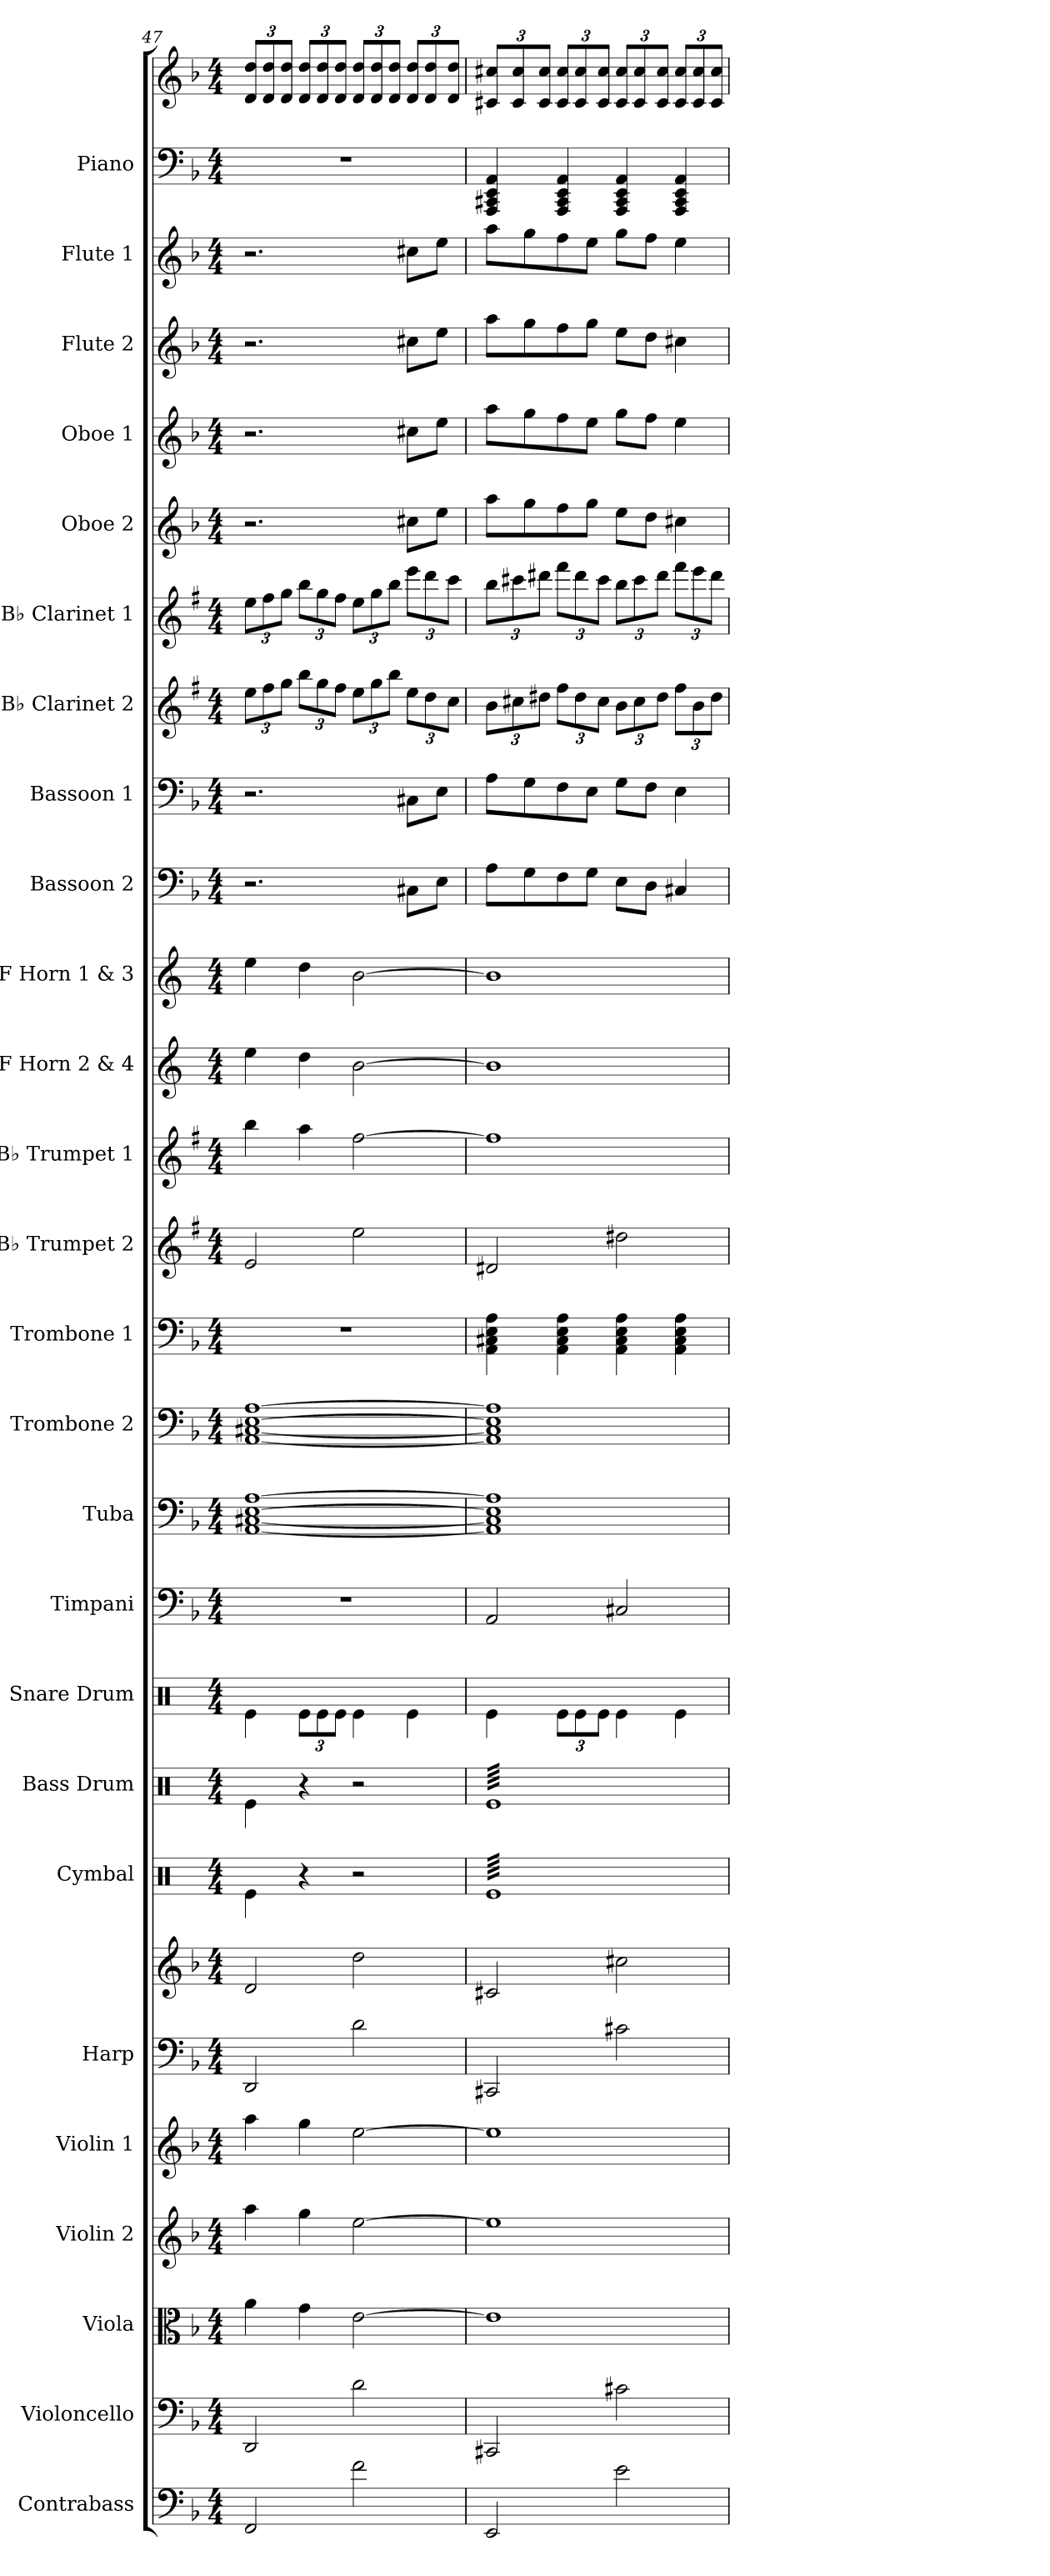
**kern	**kern	**kern	**kern	**kern	**kern	**kern	**kern	**kern	**kern	**kern	**kern	**kern	**kern	**kern	**kern	**kern	**kern	**kern	**kern	**kern	**kern	**kern	**kern	**kern	**kern	**kern	**kern
*part26	*part25	*part24	*part23	*part22	*part21	*part21	*part20	*part19	*part18	*part17	*part16	*part15	*part14	*part13	*part12	*part11	*part10	*part9	*part8	*part7	*part6	*part5	*part4	*part3	*part2	*part1	*part1
*staff28	*staff27	*staff26	*staff25	*staff24	*staff23	*staff22	*staff21	*staff20	*staff19	*staff18	*staff17	*staff16	*staff15	*staff14	*staff13	*staff12	*staff11	*staff10	*staff9	*staff8	*staff7	*staff6	*staff5	*staff4	*staff3	*staff2	*staff1
*I"Contrabass	*I"Violoncello	*I"Viola	*I"Violin 2	*I"Violin 1	*I"Harp	*	*I"Cymbal	*I"Bass Drum	*I"Snare Drum	*I"Timpani	*I"Tuba	*I"Trombone 2	*I"Trombone 1	*I"B♭ Trumpet 2	*I"B♭ Trumpet 1	*I"F Horn 2 &amp; 4	*I"F Horn 1 &amp; 3	*I"Bassoon 2	*I"Bassoon 1	*I"B♭ Clarinet 2	*I"B♭ Clarinet 1	*I"Oboe 2	*I"Oboe 1	*I"Flute 2	*I"Flute 1	*I"Piano	*
*I'Cb.	*I'Vc.	*I'Vla.	*I'Vln. 2	*I'Vln. 1	*I'Hrp.	*	*I'Cym.	*I'B. Dr.	*I'Sn. Dr.	*I'Timp.	*I'Tba.	*I'Tbn. 2	*I'Tbn. 1	*I'B♭ Tpt. 2	*I'B♭ Tpt. 1	*I'F Hn. 2 4	*I'F Hn. 1 3	*I'Bsn. 2	*I'Bsn. 1	*I'B♭ Cl. 2	*I'B♭ Cl. 1	*I'Ob. 2	*I'Ob. 1	*I'Fl. 2	*I'Fl. 1	*I'Pno.	*
*clefF4	*clefF4	*clefC3	*clefG2	*clefG2	*clefF4	*clefG2	*clefX	*clefX	*clefX	*clefF4	*clefF4	*clefF4	*clefF4	*clefG2	*clefG2	*clefG2	*clefG2	*clefF4	*clefF4	*clefG2	*clefG2	*clefG2	*clefG2	*clefG2	*clefG2	*clefF4	*clefG2
*ITrd7c12	*	*	*	*	*	*	*	*	*	*	*	*	*	*ITrd1c2	*ITrd1c2	*ITrd4c7	*ITrd4c7	*	*	*ITrd1c2	*ITrd1c2	*	*	*	*	*	*
*k[b-]	*k[b-]	*k[b-]	*k[b-]	*k[b-]	*k[b-]	*k[b-]	*k[]	*k[]	*k[]	*k[b-]	*k[b-]	*k[b-]	*k[b-]	*k[b-]	*k[b-]	*k[b-]	*k[b-]	*k[b-]	*k[b-]	*k[b-]	*k[b-]	*k[b-]	*k[b-]	*k[b-]	*k[b-]	*k[b-]	*k[b-]
*M4/4	*M4/4	*M4/4	*M4/4	*M4/4	*M4/4	*M4/4	*M4/4	*M4/4	*M4/4	*M4/4	*M4/4	*M4/4	*M4/4	*M4/4	*M4/4	*M4/4	*M4/4	*M4/4	*M4/4	*M4/4	*M4/4	*M4/4	*M4/4	*M4/4	*M4/4	*M4/4	*M4/4
*	*	*	*	*	*	*	*	*	*	*	*	*	*	*	*	*	*	*	*	*Xbrackettup	*Xbrackettup	*	*	*	*	*	*Xbrackettup
=47	=47	=47	=47	=47	=47	=47	=47	=47	=47	=47	=47	=47	=47	=47	=47	=47	=47	=47	=47	=47	=47	=47	=47	=47	=47	=47	=47
2FFF/	2DD/	4a\	4aa\	4aa\	2DD/	2d/	4Re\	4Re\	4Re\	1r	[1AA [1C#X [1E [1A	[1AA [1C#X [1E [1A	1r	2d/	4aa\	4a\	4a\	2.r	2.r	12dd\L	12dd\L	2.r	2.r	2.r	2.r	1r	12d/ 12dd/L
.	.	.	.	.	.	.	.	.	.	.	.	.	.	.	.	.	.	.	.	12ee\	12ee\	.	.	.	.	.	12d/ 12dd/
.	.	.	.	.	.	.	.	.	.	.	.	.	.	.	.	.	.	.	.	12ff\J	12ff\J	.	.	.	.	.	12d/ 12dd/J
*	*	*	*	*	*	*	*	*	*Xbrackettup	*	*	*	*	*	*	*	*	*	*	*	*	*	*	*	*	*	*
.	.	4g\	4gg\	4gg\	.	.	4r	4r	12Re\L	.	.	.	.	.	4gg\	4g\	4g\	.	.	12aa\L	12aa\L	.	.	.	.	.	12d/ 12dd/L
.	.	.	.	.	.	.	.	.	12Re\	.	.	.	.	.	.	.	.	.	.	12ff\	12ff\	.	.	.	.	.	12d/ 12dd/
.	.	.	.	.	.	.	.	.	12Re\J	.	.	.	.	.	.	.	.	.	.	12ee\J	12ee\J	.	.	.	.	.	12d/ 12dd/J
2F\	2d\	[2e\	[2ee\	[2ee\	2d\	2dd\	2r	2r	4Re\	.	.	.	.	2dd\	[2ee\	[2e\	[2e\	.	.	12dd\L	12dd\L	.	.	.	.	.	12d/ 12dd/L
.	.	.	.	.	.	.	.	.	.	.	.	.	.	.	.	.	.	.	.	12ff\	12ff\	.	.	.	.	.	12d/ 12dd/
.	.	.	.	.	.	.	.	.	.	.	.	.	.	.	.	.	.	.	.	12aa\J	12aa\J	.	.	.	.	.	12d/ 12dd/J
.	.	.	.	.	.	.	.	.	4Re\	.	.	.	.	.	.	.	.	8C#X\L	8C#X\L	12dd\L	12ddd\L	8cc#X\L	8cc#X\L	8cc#X\L	8cc#X\L	.	12d/ 12dd/L
.	.	.	.	.	.	.	.	.	.	.	.	.	.	.	.	.	.	.	.	12cc\	12ccc\	.	.	.	.	.	12d/ 12dd/
.	.	.	.	.	.	.	.	.	.	.	.	.	.	.	.	.	.	8E\J	8E\J	.	.	8ee\J	8ee\J	8ee\J	8ee\J	.	.
.	.	.	.	.	.	.	.	.	.	.	.	.	.	.	.	.	.	.	.	12b-\J	12bb-\J	.	.	.	.	.	12d/ 12dd/J
=48	=48	=48	=48	=48	=48	=48	=48	=48	=48	=48	=48	=48	=48	=48	=48	=48	=48	=48	=48	=48	=48	=48	=48	=48	=48	=48	=48
*	*	*	*	*	*	*	*tremolo	*	*	*	*	*	*	*	*	*	*	*	*	*	*	*	*	*	*	*	*
*	*	*	*	*	*	*	*	*tremolo	*	*	*	*	*	*	*	*	*	*	*	*	*	*	*	*	*	*	*
2EEE/	2CC#X/	1e]	1ee]	1ee]	2CC#X/	2c#X/	64ReLLLL	64ReLLLL	4Re\	2AA/	1AA] 1C#] 1E] 1A]	1AA] 1C#] 1E] 1A]	4AA\ 4C#X\ 4E\ 4A\	2c#X/	1ee]	1e]	1e]	8A\L	8A\L	12a\L	12aa\L	8aa\L	8aa\L	8aa\L	8aa\L	4AAA/ 4CC#X/ 4EE/ 4AA/	12c#X/ 12cc#X/L
.	.	.	.	.	.	.	64Re	64Re	.	.	.	.	.	.	.	.	.	.	.	.	.	.	.	.	.	.	.
.	.	.	.	.	.	.	64Re	64Re	.	.	.	.	.	.	.	.	.	.	.	.	.	.	.	.	.	.	.
.	.	.	.	.	.	.	64Re	64Re	.	.	.	.	.	.	.	.	.	.	.	.	.	.	.	.	.	.	.
.	.	.	.	.	.	.	64Re	64Re	.	.	.	.	.	.	.	.	.	.	.	.	.	.	.	.	.	.	.
.	.	.	.	.	.	.	64Re	64Re	.	.	.	.	.	.	.	.	.	.	.	.	.	.	.	.	.	.	.
.	.	.	.	.	.	.	.	.	.	.	.	.	.	.	.	.	.	.	.	12bn\	12bbn\	.	.	.	.	.	12c#/ 12cc#/
.	.	.	.	.	.	.	64Re	64Re	.	.	.	.	.	.	.	.	.	.	.	.	.	.	.	.	.	.	.
.	.	.	.	.	.	.	64Re	64Re	.	.	.	.	.	.	.	.	.	.	.	.	.	.	.	.	.	.	.
.	.	.	.	.	.	.	64Re	64Re	.	.	.	.	.	.	.	.	.	8G\	8G\	.	.	8gg\	8gg\	8gg\	8gg\	.	.
.	.	.	.	.	.	.	64Re	64Re	.	.	.	.	.	.	.	.	.	.	.	.	.	.	.	.	.	.	.
.	.	.	.	.	.	.	64Re	64Re	.	.	.	.	.	.	.	.	.	.	.	.	.	.	.	.	.	.	.
.	.	.	.	.	.	.	.	.	.	.	.	.	.	.	.	.	.	.	.	12cc#X\J	12ccc#X\J	.	.	.	.	.	12c#/ 12cc#/J
.	.	.	.	.	.	.	64Re	64Re	.	.	.	.	.	.	.	.	.	.	.	.	.	.	.	.	.	.	.
.	.	.	.	.	.	.	64Re	64Re	.	.	.	.	.	.	.	.	.	.	.	.	.	.	.	.	.	.	.
.	.	.	.	.	.	.	64Re	64Re	.	.	.	.	.	.	.	.	.	.	.	.	.	.	.	.	.	.	.
.	.	.	.	.	.	.	64Re	64Re	.	.	.	.	.	.	.	.	.	.	.	.	.	.	.	.	.	.	.
.	.	.	.	.	.	.	64Re	64Re	.	.	.	.	.	.	.	.	.	.	.	.	.	.	.	.	.	.	.
.	.	.	.	.	.	.	64Re	64Re	12Re\L	.	.	.	4AA\ 4C#\ 4E\ 4A\	.	.	.	.	8F\	8F\	12ee\L	12eee\L	8ff\	8ff\	8ff\	8ff\	4AAA/ 4CC#/ 4EE/ 4AA/	12c#/ 12cc#/L
.	.	.	.	.	.	.	64Re	64Re	.	.	.	.	.	.	.	.	.	.	.	.	.	.	.	.	.	.	.
.	.	.	.	.	.	.	64Re	64Re	.	.	.	.	.	.	.	.	.	.	.	.	.	.	.	.	.	.	.
.	.	.	.	.	.	.	64Re	64Re	.	.	.	.	.	.	.	.	.	.	.	.	.	.	.	.	.	.	.
.	.	.	.	.	.	.	64Re	64Re	.	.	.	.	.	.	.	.	.	.	.	.	.	.	.	.	.	.	.
.	.	.	.	.	.	.	64Re	64Re	.	.	.	.	.	.	.	.	.	.	.	.	.	.	.	.	.	.	.
.	.	.	.	.	.	.	.	.	12Re\	.	.	.	.	.	.	.	.	.	.	12cc#\	12ccc#\	.	.	.	.	.	12c#/ 12cc#/
.	.	.	.	.	.	.	64Re	64Re	.	.	.	.	.	.	.	.	.	.	.	.	.	.	.	.	.	.	.
.	.	.	.	.	.	.	64Re	64Re	.	.	.	.	.	.	.	.	.	.	.	.	.	.	.	.	.	.	.
.	.	.	.	.	.	.	64Re	64Re	.	.	.	.	.	.	.	.	.	8G\J	8E\J	.	.	8gg\J	8ee\J	8gg\J	8ee\J	.	.
.	.	.	.	.	.	.	64Re	64Re	.	.	.	.	.	.	.	.	.	.	.	.	.	.	.	.	.	.	.
.	.	.	.	.	.	.	64Re	64Re	.	.	.	.	.	.	.	.	.	.	.	.	.	.	.	.	.	.	.
.	.	.	.	.	.	.	.	.	12Re\J	.	.	.	.	.	.	.	.	.	.	12b\J	12bb\J	.	.	.	.	.	12c#/ 12cc#/J
.	.	.	.	.	.	.	64Re	64Re	.	.	.	.	.	.	.	.	.	.	.	.	.	.	.	.	.	.	.
.	.	.	.	.	.	.	64Re	64Re	.	.	.	.	.	.	.	.	.	.	.	.	.	.	.	.	.	.	.
.	.	.	.	.	.	.	64Re	64Re	.	.	.	.	.	.	.	.	.	.	.	.	.	.	.	.	.	.	.
.	.	.	.	.	.	.	64Re	64Re	.	.	.	.	.	.	.	.	.	.	.	.	.	.	.	.	.	.	.
.	.	.	.	.	.	.	64Re	64Re	.	.	.	.	.	.	.	.	.	.	.	.	.	.	.	.	.	.	.
2E\	2c#X\	.	.	.	2c#X\	2cc#X\	64Re	64Re	4Re\	2C#X/	.	.	4AA\ 4C#\ 4E\ 4A\	2cc#X\	.	.	.	8E\L	8G\L	12a\L	12aa\L	8ee\L	8gg\L	8ee\L	8gg\L	4AAA/ 4CC#/ 4EE/ 4AA/	12c#/ 12cc#/L
.	.	.	.	.	.	.	64Re	64Re	.	.	.	.	.	.	.	.	.	.	.	.	.	.	.	.	.	.	.
.	.	.	.	.	.	.	64Re	64Re	.	.	.	.	.	.	.	.	.	.	.	.	.	.	.	.	.	.	.
.	.	.	.	.	.	.	64Re	64Re	.	.	.	.	.	.	.	.	.	.	.	.	.	.	.	.	.	.	.
.	.	.	.	.	.	.	64Re	64Re	.	.	.	.	.	.	.	.	.	.	.	.	.	.	.	.	.	.	.
.	.	.	.	.	.	.	64Re	64Re	.	.	.	.	.	.	.	.	.	.	.	.	.	.	.	.	.	.	.
.	.	.	.	.	.	.	.	.	.	.	.	.	.	.	.	.	.	.	.	12b\	12bb\	.	.	.	.	.	12c#/ 12cc#/
.	.	.	.	.	.	.	64Re	64Re	.	.	.	.	.	.	.	.	.	.	.	.	.	.	.	.	.	.	.
.	.	.	.	.	.	.	64Re	64Re	.	.	.	.	.	.	.	.	.	.	.	.	.	.	.	.	.	.	.
.	.	.	.	.	.	.	64Re	64Re	.	.	.	.	.	.	.	.	.	8D\J	8F\J	.	.	8dd\J	8ff\J	8dd\J	8ff\J	.	.
.	.	.	.	.	.	.	64Re	64Re	.	.	.	.	.	.	.	.	.	.	.	.	.	.	.	.	.	.	.
.	.	.	.	.	.	.	64Re	64Re	.	.	.	.	.	.	.	.	.	.	.	.	.	.	.	.	.	.	.
.	.	.	.	.	.	.	.	.	.	.	.	.	.	.	.	.	.	.	.	12cc#\J	12ccc#\J	.	.	.	.	.	12c#/ 12cc#/J
.	.	.	.	.	.	.	64Re	64Re	.	.	.	.	.	.	.	.	.	.	.	.	.	.	.	.	.	.	.
.	.	.	.	.	.	.	64Re	64Re	.	.	.	.	.	.	.	.	.	.	.	.	.	.	.	.	.	.	.
.	.	.	.	.	.	.	64Re	64Re	.	.	.	.	.	.	.	.	.	.	.	.	.	.	.	.	.	.	.
.	.	.	.	.	.	.	64Re	64Re	.	.	.	.	.	.	.	.	.	.	.	.	.	.	.	.	.	.	.
.	.	.	.	.	.	.	64Re	64Re	.	.	.	.	.	.	.	.	.	.	.	.	.	.	.	.	.	.	.
.	.	.	.	.	.	.	64Re	64Re	4Re\	.	.	.	4AA\ 4C#\ 4E\ 4A\	.	.	.	.	4C#X/	4E\	12ee\L	12eee\L	4cc#X\	4ee\	4cc#X\	4ee\	4AAA/ 4CC#/ 4EE/ 4AA/	12c#/ 12cc#/L
.	.	.	.	.	.	.	64Re	64Re	.	.	.	.	.	.	.	.	.	.	.	.	.	.	.	.	.	.	.
.	.	.	.	.	.	.	64Re	64Re	.	.	.	.	.	.	.	.	.	.	.	.	.	.	.	.	.	.	.
.	.	.	.	.	.	.	64Re	64Re	.	.	.	.	.	.	.	.	.	.	.	.	.	.	.	.	.	.	.
.	.	.	.	.	.	.	64Re	64Re	.	.	.	.	.	.	.	.	.	.	.	.	.	.	.	.	.	.	.
.	.	.	.	.	.	.	64Re	64Re	.	.	.	.	.	.	.	.	.	.	.	.	.	.	.	.	.	.	.
.	.	.	.	.	.	.	.	.	.	.	.	.	.	.	.	.	.	.	.	12a\	12ddd\	.	.	.	.	.	12c#/ 12cc#/
.	.	.	.	.	.	.	64Re	64Re	.	.	.	.	.	.	.	.	.	.	.	.	.	.	.	.	.	.	.
.	.	.	.	.	.	.	64Re	64Re	.	.	.	.	.	.	.	.	.	.	.	.	.	.	.	.	.	.	.
.	.	.	.	.	.	.	64Re	64Re	.	.	.	.	.	.	.	.	.	.	.	.	.	.	.	.	.	.	.
.	.	.	.	.	.	.	64Re	64Re	.	.	.	.	.	.	.	.	.	.	.	.	.	.	.	.	.	.	.
.	.	.	.	.	.	.	64Re	64Re	.	.	.	.	.	.	.	.	.	.	.	.	.	.	.	.	.	.	.
.	.	.	.	.	.	.	.	.	.	.	.	.	.	.	.	.	.	.	.	12cc#\J	12ccc#\J	.	.	.	.	.	12c#/ 12cc#/J
.	.	.	.	.	.	.	64Re	64Re	.	.	.	.	.	.	.	.	.	.	.	.	.	.	.	.	.	.	.
.	.	.	.	.	.	.	64Re	64Re	.	.	.	.	.	.	.	.	.	.	.	.	.	.	.	.	.	.	.
.	.	.	.	.	.	.	64Re	64Re	.	.	.	.	.	.	.	.	.	.	.	.	.	.	.	.	.	.	.
.	.	.	.	.	.	.	64Re	64Re	.	.	.	.	.	.	.	.	.	.	.	.	.	.	.	.	.	.	.
.	.	.	.	.	.	.	64ReJJJJ	64ReJJJJ	.	.	.	.	.	.	.	.	.	.	.	.	.	.	.	.	.	.	.
*	*	*	*	*	*	*	*	*Xtremolo	*	*	*	*	*	*	*	*	*	*	*	*	*	*	*	*	*	*	*
*	*	*	*	*	*	*	*Xtremolo	*	*	*	*	*	*	*	*	*	*	*	*	*	*	*	*	*	*	*	*
=	=	=	=	=	=	=	=	=	=	=	=	=	=	=	=	=	=	=	=	=	=	=	=	=	=	=	=
*-	*-	*-	*-	*-	*-	*-	*-	*-	*-	*-	*-	*-	*-	*-	*-	*-	*-	*-	*-	*-	*-	*-	*-	*-	*-	*-	*-
